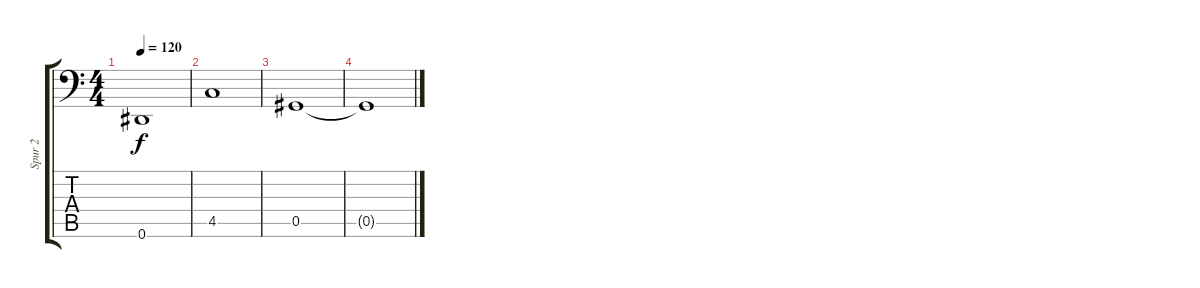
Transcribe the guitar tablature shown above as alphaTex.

\track ("Spur 2" "Spur 2") {instrument electricbassfinger}
\staff {score tabs}
\tuning (Eb3 Bb2 Gb2 Db2 Ab1 Eb1) {hide}
\ts (4 4)
\tempo 120
\clef f4
\ks c
0.6.1{dy f} |
4.5.1 |
0.5.1 |
0.5{t}.1
